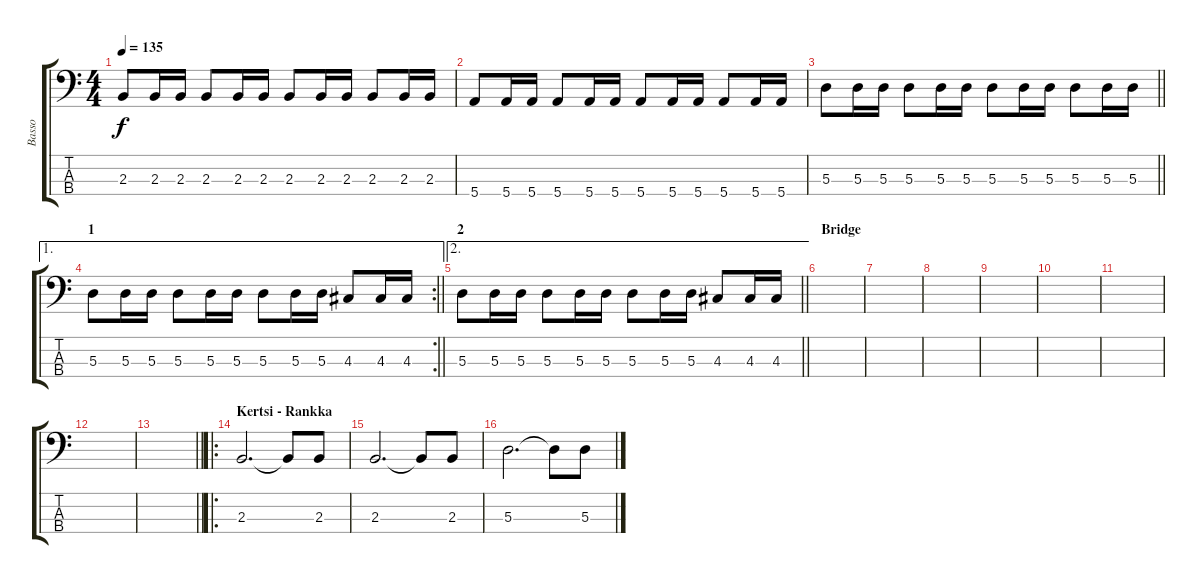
\track ("Basso" "Basso") {instrument electricbassfinger}
\staff {score tabs}
\tuning (G2 D2 A1 E1) {hide}
\ts (4 4)
\tempo 135
\clef f4
\ks c
2.3.8{dy f} 2.3.16 2.3.16 2.3.8 2.3.16 2.3.16 2.3.8 2.3.16 2.3.16 2.3.8 2.3.16 2.3.16 |
5.4.8 5.4.16 5.4.16 5.4.8 5.4.16 5.4.16 5.4.8 5.4.16 5.4.16 5.4.8 5.4.16 5.4.16 |
\barLineRight lightlight
5.3.8 5.3.16 5.3.16 5.3.8 5.3.16 5.3.16 5.3.8 5.3.16 5.3.16 5.3.8 5.3.16 5.3.16 |
\ae 1
\rc 2
\section ("" "1")
\barLineRight lightlight
5.3.8 5.3.16 5.3.16 5.3.8 5.3.16 5.3.16 5.3.8 5.3.16 5.3.16 4.3.8 4.3.16 4.3.16 |
\ae 2
\section ("" "2")
\barLineRight lightlight
5.3.8 5.3.16 5.3.16 5.3.8 5.3.16 5.3.16 5.3.8 5.3.16 5.3.16 4.3.8 4.3.16 4.3.16 |
\section ("" "Bridge")
|
|
|
|
|
|
|
\barLineRight lightlight
|
\ro
\section ("" "Kertsi - Rankka")
2.3.2{d} 2.3{t}.8 2.3.8 |
2.3.2{d} 2.3{t}.8 2.3.8 |
5.3.2{d} 5.3{t}.8 5.3.8
